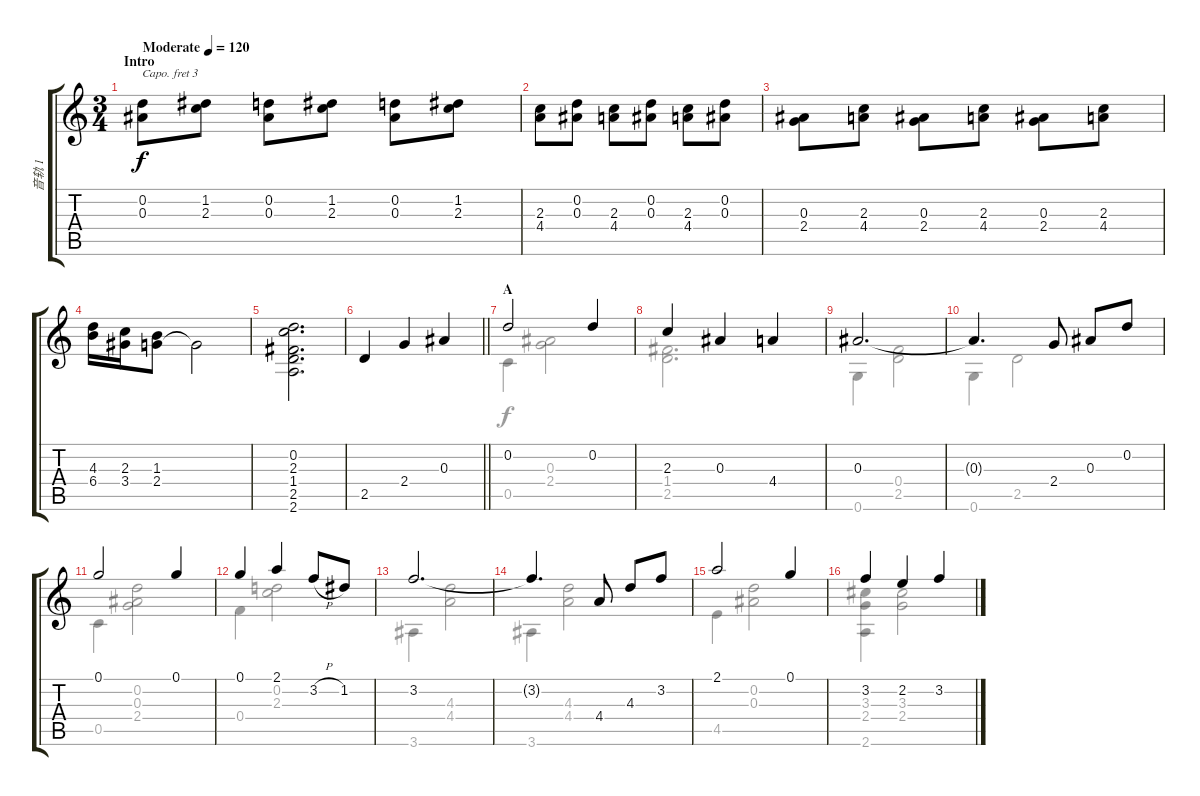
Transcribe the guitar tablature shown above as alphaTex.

\track ("音轨 1" "音轨 1") {instrument acousticguitarsteel}
\staff {score tabs}
\capo 3
\tuning (E4 B3 G3 D3 A2 E2) {hide}
\voice
\ts (3 4)
\section ("" "Intro")
\tempo (120 "Moderate")
\clef g2
\ks c
(0.2 0.3).8{dy f instrument acousticguitarsteel} (1.2 2.3).8 (0.2 0.3).8 (1.2 2.3).8 (0.2 0.3).8 (1.2 2.3).8 |
(2.3 4.4).8{beam Down} (0.2 0.3).8{beam Down} (2.3 4.4).8{beam Down} (0.2 0.3).8{beam Down} (2.3 4.4).8{beam Down} (0.2 0.3).8{beam Down} |
(0.3 2.4).8{beam Down} (2.3 4.4).8{beam Down} (0.3 2.4).8{beam Down} (2.3 4.4).8{beam Down} (0.3 2.4).8{beam Down} (2.3 4.4).8{beam Down} |
(4.3 6.4).16{beam Down} (2.3 3.4).16{beam Down} (1.3 2.4).8{beam Down} 2.4{t}.2{beam Down} |
(0.2 2.3 1.4 2.5 2.6).2{d beam Down} |
\barLineRight lightlight
2.5.4 2.4.4 0.3.4 |
\section ("" "A")
0.2.2 0.2.4 |
2.3.4 0.3.4 4.4.4 |
0.3.2{d} |
0.3{t}.4{d} 2.4.8 0.3.8 0.2.8 |
0.1.2 0.1.4 |
0.1.4 2.1.4 3.2{h}.8 1.2.8 |
3.2.2{d} |
3.2{t}.4{d} 4.4.8 4.3.8 3.2.8 |
2.1.2 0.1.4 |
3.2.4 2.2.4 3.2.4
\voice
\clef g2
\ottava regular
\simile none
\ks c
|
|
|
|
|
\barLineRight lightlight
|
0.5.4 (0.3 2.4).2 |
(1.4 2.5).2{d} |
0.6.4 (0.4 2.5).2 |
0.6.4 2.5.2 |
0.5.4 (0.2 0.3 2.4).2 |
0.4.4 (0.2 2.3).2 |
3.6.4 (4.3 4.4).2 |
3.6.4 (4.3 4.4).2 |
4.5.4 (0.2 0.3).2 |
(3.3 2.4 2.6).4 (3.3 2.4).2
